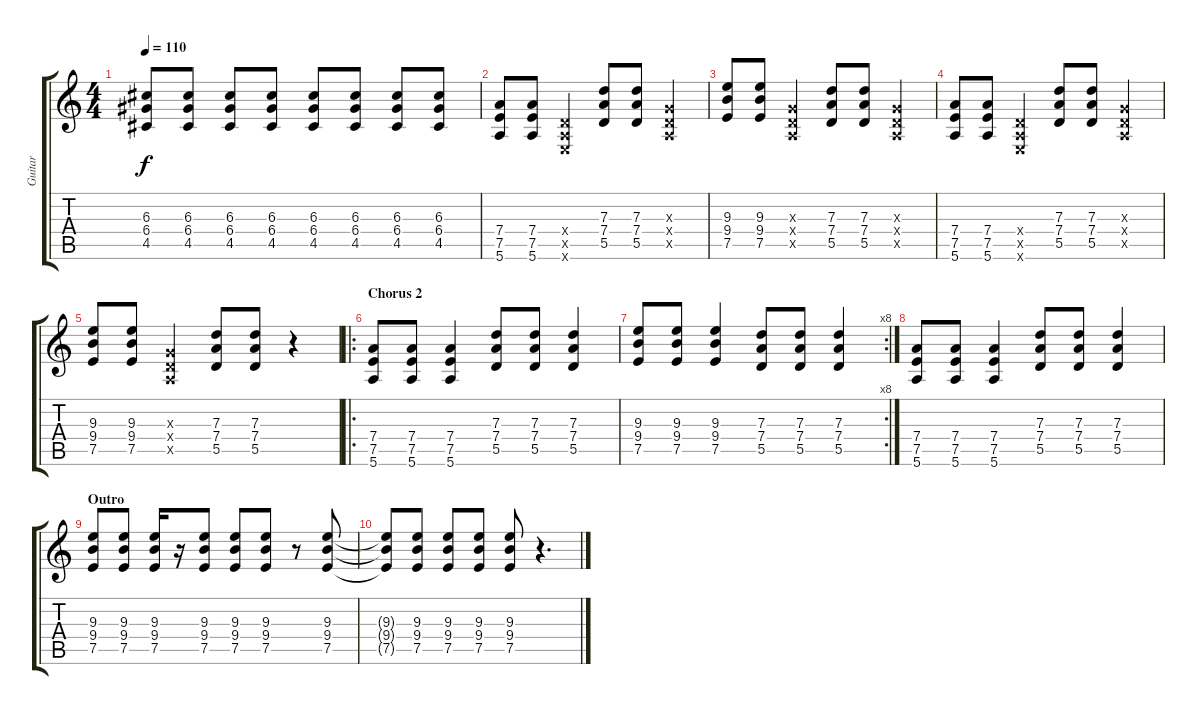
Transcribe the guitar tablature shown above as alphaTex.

\track ("Guitar" "Guitar") {instrument distortionguitar}
\staff {score tabs}
\tuning (E4 B3 G3 D3 A2 E2) {hide}
\ts (4 4)
\tempo 110
\clef g2
\ks c
(6.3 6.4 4.5).8{dy f volume 12} (6.3 6.4 4.5).8 (6.3 6.4 4.5).8{volume 13} (6.3 6.4 4.5).8 (6.3 6.4 4.5).8{volume 14} (6.3 6.4 4.5).8 (6.3 6.4 4.5).8 (6.3 6.4 4.5).8 |
(7.4 7.5 5.6).8 (7.4 7.5 5.6).8 (0.4{x} 0.5{x} 0.6{x}).4 (7.3 7.4 5.5).8 (7.3 7.4 5.5).8 (0.3{x} 0.4{x} 0.5{x}).4 |
(9.3 9.4 7.5).8 (9.3 9.4 7.5).8 (0.3{x} 0.4{x} 0.5{x}).4 (7.3 7.4 5.5).8 (7.3 7.4 5.5).8 (0.3{x} 0.4{x} 0.5{x}).4 |
(7.4 7.5 5.6).8 (7.4 7.5 5.6).8 (0.4{x} 0.5{x} 0.6{x}).4 (7.3 7.4 5.5).8 (7.3 7.4 5.5).8 (0.3{x} 0.4{x} 0.5{x}).4 |
(9.3 9.4 7.5).8 (9.3 9.4 7.5).8 (0.3{x} 0.4{x} 0.5{x}).4 (7.3 7.4 5.5).8 (7.3 7.4 5.5).8 r.4 |
\ro
\section ("" "Chorus 2")
(7.4 7.5 5.6).8 (7.4 7.5 5.6).8 (7.4 7.5 5.6).4 (7.3 7.4 5.5).8 (7.3 7.4 5.5).8 (7.3 7.4 5.5).4 |
\rc 8
(9.3 9.4 7.5).8 (9.3 9.4 7.5).8 (9.3 9.4 7.5).4 (7.3 7.4 5.5).8 (7.3 7.4 5.5).8 (7.3 7.4 5.5).4 |
(7.4 7.5 5.6).8 (7.4 7.5 5.6).8 (7.4 7.5 5.6).4 (7.3 7.4 5.5).8 (7.3 7.4 5.5).8 (7.3 7.4 5.5).4 |
\section ("" "Outro")
(9.3 9.4 7.5).8 (9.3 9.4 7.5).8 (9.3 9.4 7.5).16 r.16 (9.3 9.4 7.5).8 (9.3 9.4 7.5).8 (9.3 9.4 7.5).8 r.8 (9.3 9.4 7.5).8 |
(9.3{t} 9.4{t} 7.5{t}).8 (9.3 9.4 7.5).8 (9.3 9.4 7.5).8 (9.3 9.4 7.5).8 (9.3 9.4 7.5).8 r.4{d}
